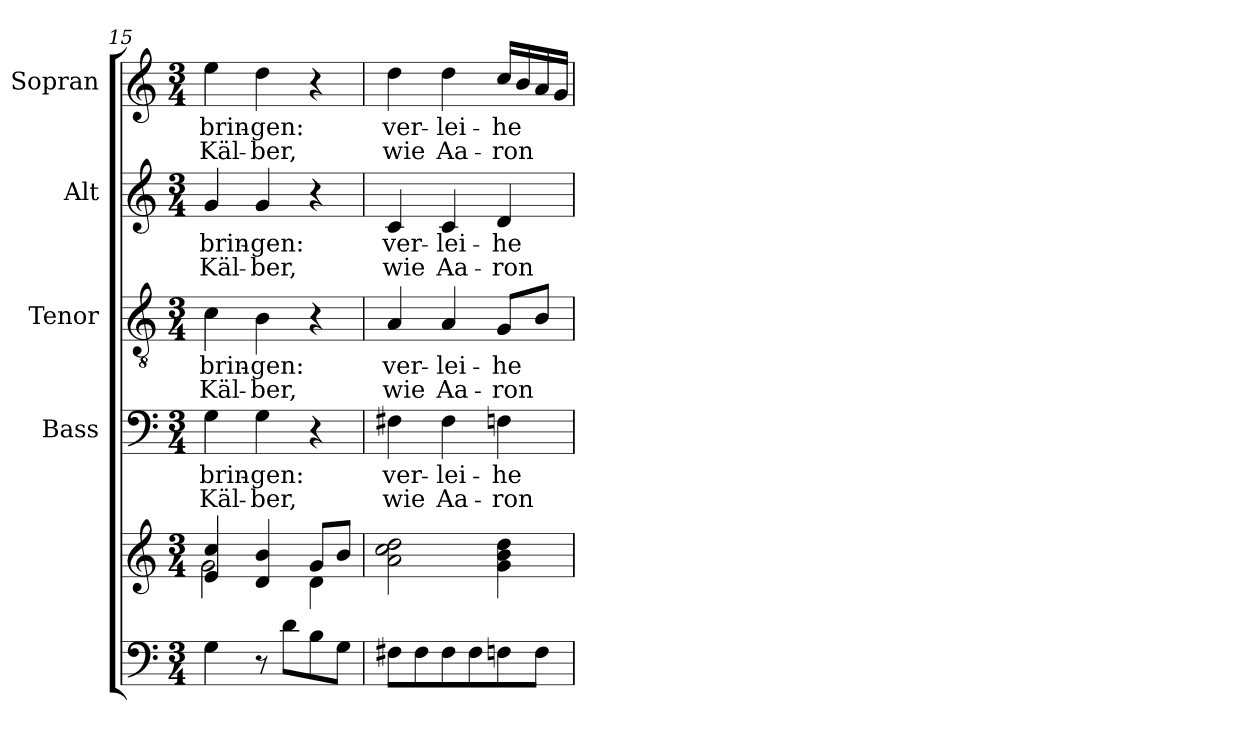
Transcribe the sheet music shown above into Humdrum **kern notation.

**kern	**kern	**kern	**text	**text	**kern	**text	**text	**kern	**text	**text	**kern	**text	**text
*part5	*part5	*part4	*part4	*part4	*part3	*part3	*part3	*part2	*part2	*part2	*part1	*part1	*part1
*staff6	*staff5	*staff4	*staff4	*staff4	*staff3	*staff3	*staff3	*staff2	*staff2	*staff2	*staff1	*staff1	*staff1
*	*	*I"Bass	*	*	*I"Tenor	*	*	*I"Alt	*	*	*I"Sopran	*	*
*	*	*I'B.	*	*	*I'T.	*	*	*I'A.	*	*	*I'S.	*	*
*clefF4	*clefG2	*clefF4	*	*	*clefGv2	*	*	*clefG2	*	*	*clefG2	*	*
*k[]	*k[]	*k[]	*	*	*k[]	*	*	*k[]	*	*	*k[]	*	*
*C:	*C:	*C:	*	*	*C:	*	*	*C:	*	*	*C:	*	*
*M3/4	*M3/4	*M3/4	*	*	*M3/4	*	*	*M3/4	*	*	*M3/4	*	*
=15	=15	=15	=15	=15	=15	=15	=15	=15	=15	=15	=15	=15	=15
*	*^	*	*	*	*	*	*	*	*	*	*	*	*
!	!	!	!	!LO:LY:b	!LO:LY:b	!	!LO:LY:b	!LO:LY:b	!	!LO:LY:b	!LO:LY:b	!	!LO:LY:b	!LO:LY:b
4G\	4e/ 4cc/	2g\	4G\	brin-	Käl-	4c\	brin-	Käl-	4g/	brin-	Käl-	4ee\	brin-	Käl-
!	!	!	!	!LO:LY:b	!LO:LY:b	!	!LO:LY:b	!LO:LY:b	!	!LO:LY:b	!LO:LY:b	!	!LO:LY:b	!LO:LY:b
8r	4d/ 4b/	.	4G\	-gen:	-ber,	4B\	-gen:	-ber,	4g/	-gen:	-ber,	4dd\	-gen:	-ber,
8d\L	.	.	.	.	.	.	.	.	.	.	.	.	.	.
8B\	8g/L	4d\	4r	.	.	4r	.	.	4r	.	.	4r	.	.
8G\J	8b/J	.	.	.	.	.	.	.	.	.	.	.	.	.
*	*v	*v	*	*	*	*	*	*	*	*	*	*	*	*
=16	=16	=16	=16	=16	=16	=16	=16	=16	=16	=16	=16	=16	=16
!	!	!	!LO:LY:b	!LO:LY:b	!	!LO:LY:b	!LO:LY:b	!	!LO:LY:b	!LO:LY:b	!	!LO:LY:b	!LO:LY:b
8F#X\L	2a\ 2cc\ 2dd\	4F#X\	ver-	wie	4A/	ver-	wie	4c/	ver-	wie	4dd\	ver-	wie
8F#\	.	.	.	.	.	.	.	.	.	.	.	.	.
!	!	!	!LO:LY:b	!LO:LY:b	!	!LO:LY:b	!LO:LY:b	!	!LO:LY:b	!LO:LY:b	!	!LO:LY:b	!LO:LY:b
8F#\	.	4F#\	-lei-	Aa-	4A/	-lei-	Aa-	4c/	-lei-	Aa-	4dd\	-lei-	Aa-
8F#\	.	.	.	.	.	.	.	.	.	.	.	.	.
!	!	!	!LO:LY:b	!LO:LY:b	!	!LO:LY:b	!LO:LY:b	!	!LO:LY:b	!LO:LY:b	!	!LO:LY:b	!LO:LY:b
8Fn\	4g\ 4b\ 4dd\	4Fn\	-he	-ron	8G/L	-he	-ron	4d/	-he	-ron	16cc/LL	-he	-ron
.	.	.	.	.	.	.	.	.	.	.	16b/	.	.
8F\J	.	.	.	.	8B/J	.	.	.	.	.	16a/	.	.
.	.	.	.	.	.	.	.	.	.	.	16g/JJ	.	.
=	=	=	=	=	=	=	=	=	=	=	=	=	=
*-	*-	*-	*-	*-	*-	*-	*-	*-	*-	*-	*-	*-	*-
